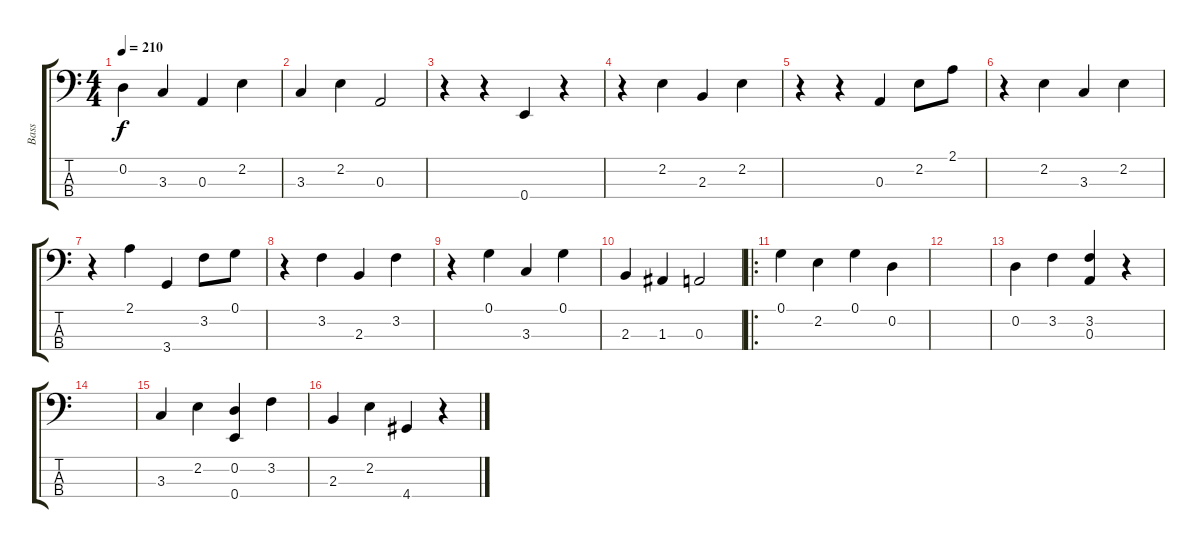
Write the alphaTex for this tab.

\track ("Bass" "Bass") {instrument electricbassfinger}
\staff {score tabs}
\tuning (G2 D2 A1 E1) {hide}
\ts (4 4)
\tempo 210
\clef f4
\ks c
0.2.4{dy f} 3.3.4 0.3.4 2.2.4 |
3.3.4 2.2.4 0.3.2 |
r.4 r.4 0.4.4 r.4 |
r.4 2.2.4 2.3.4 2.2.4 |
r.4 r.4 0.3.4 2.2.8 2.1.8 |
r.4 2.2.4 3.3.4 2.2.4 |
r.4 2.1.4 3.4.4 3.2.8 0.1.8 |
r.4 3.2.4 2.3.4 3.2.4 |
r.4 0.1.4 3.3.4 0.1.4 |
2.3.4 1.3.4 0.3.2 |
\ro
0.1.4 2.2.4 0.1.4 0.2.4 |
|
0.2.4 3.2.4 (3.2 0.3).4 r.4 |
|
3.3.4 2.2.4 (0.2 0.4).4 3.2.4 |
2.3.4 2.2.4 4.4.4 r.4
